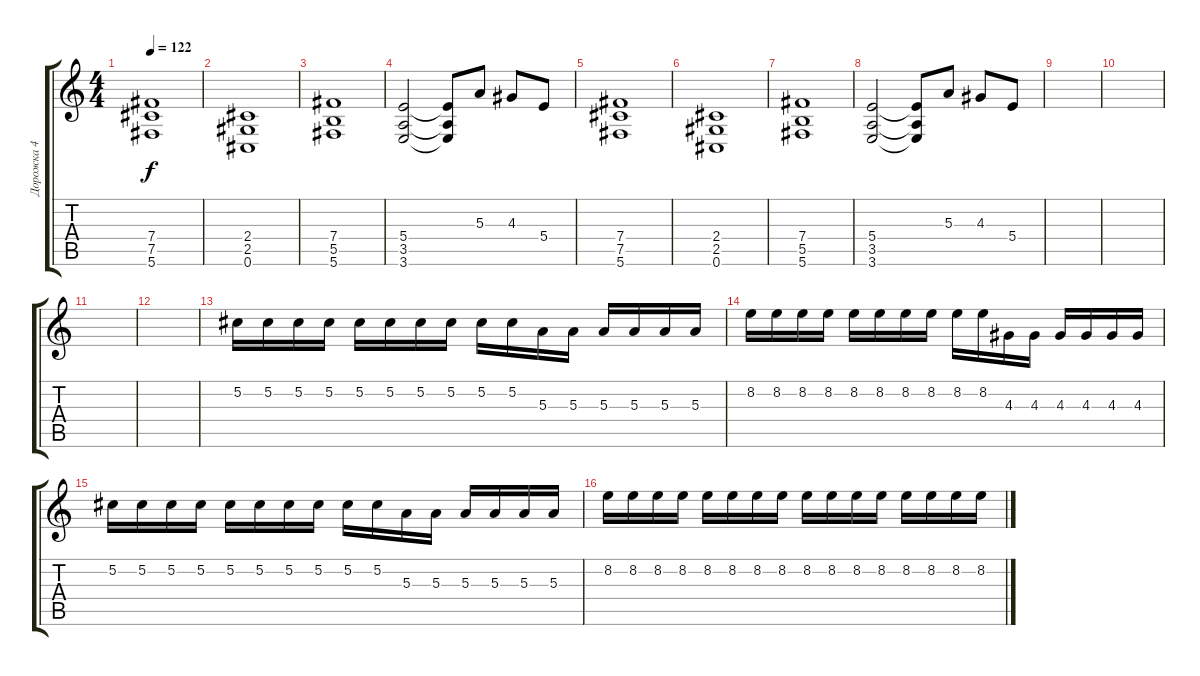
\track ("Дорожка 4" "Дорожка 4") {instrument distortionguitar}
\staff {score tabs}
\tuning (Db4 Ab3 E3 B2 Gb2 Db2) {hide}
\ts (4 4)
\tempo 122
\clef g2
\ks c
(7.4 7.5 5.6).1{dy f} |
(2.4 2.5 0.6).1 |
(7.4 5.5 5.6).1 |
(5.4 3.5 3.6).2 (5.4{t} 3.5{t} 3.6{t}).8 5.3.8 4.3.8 5.4.8 |
(7.4 7.5 5.6).1 |
(2.4 2.5 0.6).1 |
(7.4 5.5 5.6).1 |
(5.4 3.5 3.6).2 (5.4{t} 3.5{t} 3.6{t}).8 5.3.8 4.3.8 5.4.8 |
|
|
|
|
5.2.16 5.2.16 5.2.16 5.2.16 5.2.16 5.2.16 5.2.16 5.2.16 5.2.16 5.2.16 5.3.16 5.3.16 5.3.16 5.3.16 5.3.16 5.3.16 |
8.2.16 8.2.16 8.2.16 8.2.16 8.2.16 8.2.16 8.2.16 8.2.16 8.2.16 8.2.16 4.3.16 4.3.16 4.3.16 4.3.16 4.3.16 4.3.16 |
5.2.16 5.2.16 5.2.16 5.2.16 5.2.16 5.2.16 5.2.16 5.2.16 5.2.16 5.2.16 5.3.16 5.3.16 5.3.16 5.3.16 5.3.16 5.3.16 |
8.2.16 8.2.16 8.2.16 8.2.16 8.2.16 8.2.16 8.2.16 8.2.16 8.2.16 8.2.16 8.2.16 8.2.16 8.2.16 8.2.16 8.2.16 8.2.16
